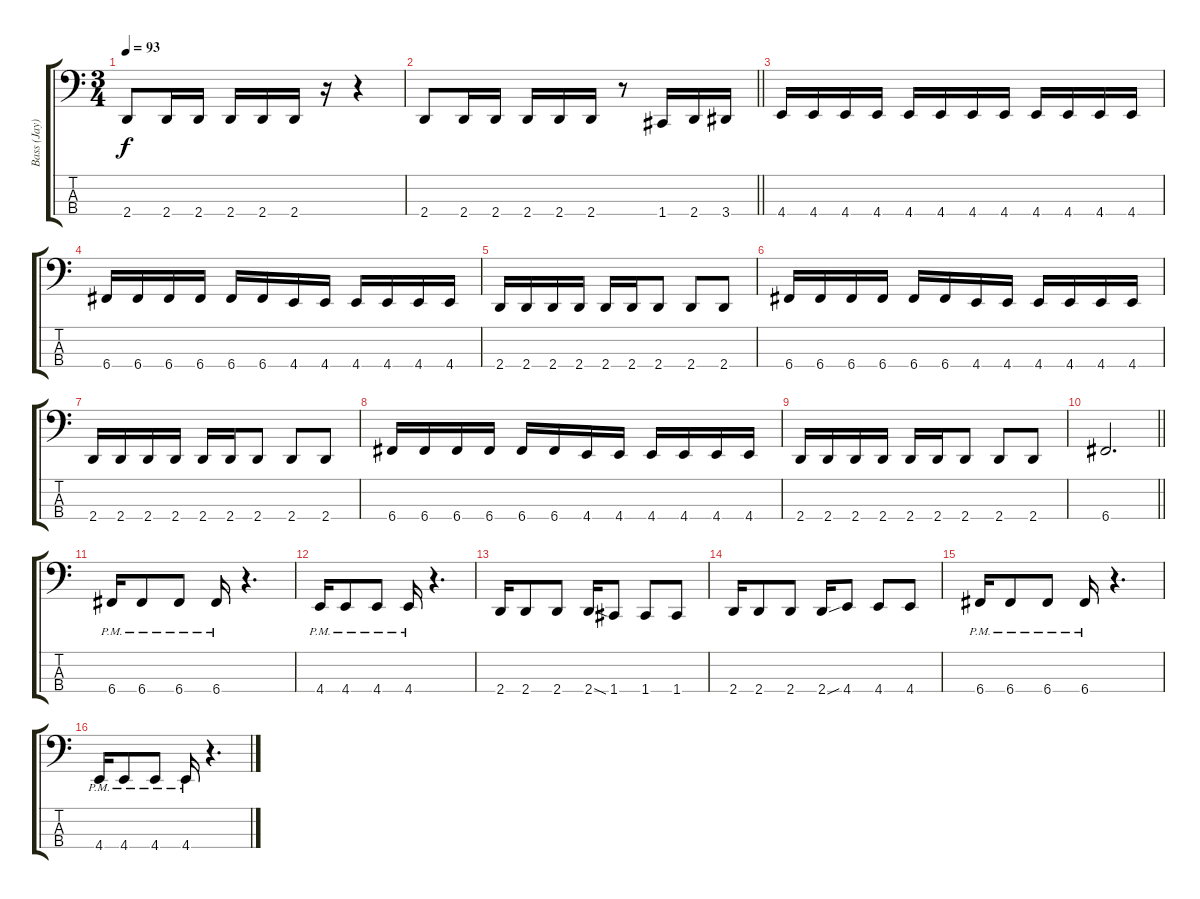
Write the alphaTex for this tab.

\track ("Bass (Jay)" "Bass (Jay)") {instrument electricbasspick}
\staff {score tabs}
\tuning (F2 C2 G1 C1) {hide}
\ts (3 4)
\tempo 93
\clef f4
\ks c
2.4.8{dy f} 2.4.16 2.4.16 2.4.16 2.4.16 2.4.16 r.16 r.4 |
\barLineRight lightlight
2.4.8 2.4.16 2.4.16 2.4.16 2.4.16 2.4.16 r.8 1.4.16 2.4.16 3.4.16 |
4.4.16 4.4.16 4.4.16 4.4.16 4.4.16 4.4.16 4.4.16 4.4.16 4.4.16 4.4.16 4.4.16 4.4.16 |
6.4.16 6.4.16 6.4.16 6.4.16 6.4.16 6.4.16 4.4.16 4.4.16 4.4.16 4.4.16 4.4.16 4.4.16 |
2.4.16 2.4.16 2.4.16 2.4.16 2.4.16 2.4.16 2.4.8 2.4.8 2.4.8 |
6.4.16 6.4.16 6.4.16 6.4.16 6.4.16 6.4.16 4.4.16 4.4.16 4.4.16 4.4.16 4.4.16 4.4.16 |
2.4.16 2.4.16 2.4.16 2.4.16 2.4.16 2.4.16 2.4.8 2.4.8 2.4.8 |
6.4.16 6.4.16 6.4.16 6.4.16 6.4.16 6.4.16 4.4.16 4.4.16 4.4.16 4.4.16 4.4.16 4.4.16 |
2.4.16 2.4.16 2.4.16 2.4.16 2.4.16 2.4.16 2.4.8 2.4.8 2.4.8 |
\barLineRight lightlight
6.4.2{d} |
6.4{pm}.16 6.4{pm}.8 6.4{pm}.8 6.4{pm}.16 r.4{d} |
4.4{pm}.16 4.4{pm}.8 4.4{pm}.8 4.4{pm}.16 r.4{d} |
2.4.16 2.4.8 2.4.8 2.4{sod}.16 1.4.8 1.4.8 1.4.8 |
2.4.16 2.4.8 2.4.8 2.4{sou}.16 4.4.8 4.4.8 4.4.8 |
6.4{pm}.16 6.4{pm}.8 6.4{pm}.8 6.4{pm}.16 r.4{d} |
4.4{pm}.16 4.4{pm}.8 4.4{pm}.8 4.4{pm}.16 r.4{d}
